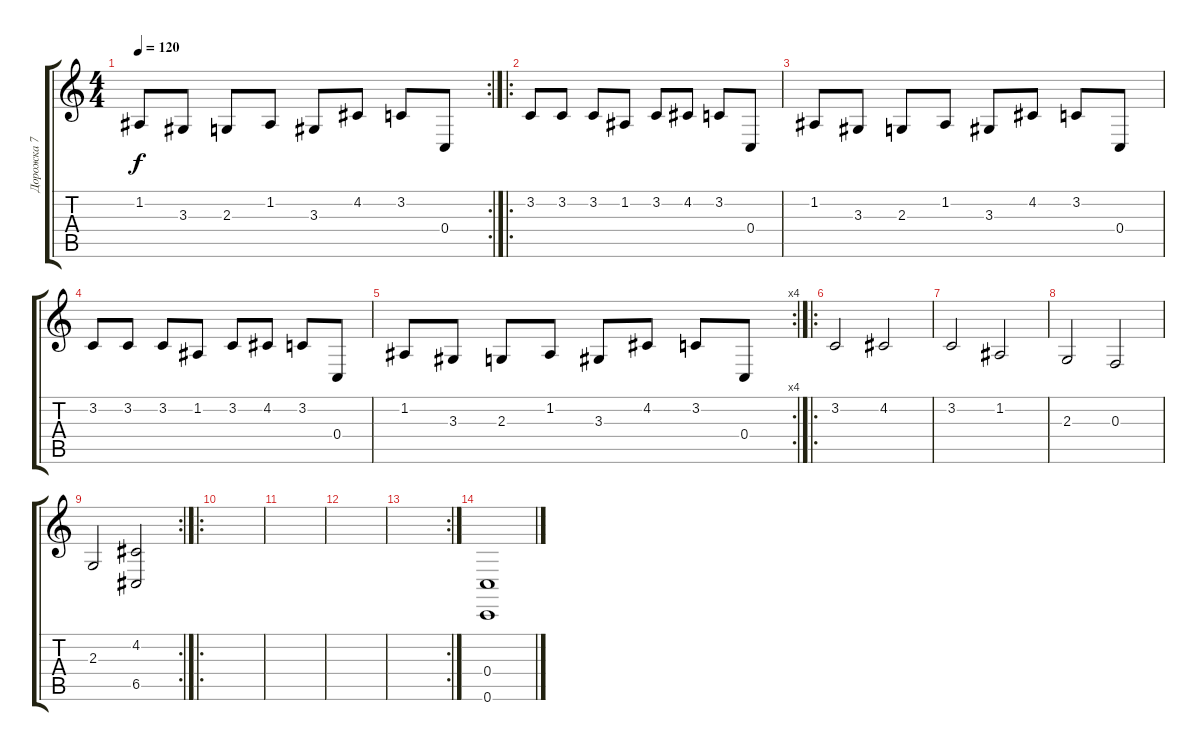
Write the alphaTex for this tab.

\track ("Дорожка 7" "Дорожка 7") {instrument lead2sawtooth}
\staff {score tabs}
\tuning (D4 A3 F3 C3 G2 C2) {hide}
\rc 2
\ts (4 4)
\tempo 120
\clef g2
\ks c
1.2.8{dy f} 3.3.8 2.3.8 1.2.8 3.3.8 4.2.8 3.2.8 0.4.8 |
\ro
3.2.8 3.2.8 3.2.8 1.2.8 3.2.8 4.2.8 3.2.8 0.4.8 |
1.2.8 3.3.8 2.3.8 1.2.8 3.3.8 4.2.8 3.2.8 0.4.8 |
3.2.8 3.2.8 3.2.8 1.2.8 3.2.8 4.2.8 3.2.8 0.4.8 |
\rc 4
1.2.8 3.3.8 2.3.8 1.2.8 3.3.8 4.2.8 3.2.8 0.4.8 |
\ro
3.2.2 4.2.2 |
3.2.2 1.2.2 |
2.3.2 0.3.2 |
\rc 2
2.3.2 (4.2 6.5).2 |
\ro
|
|
|
\rc 2
|
(0.4 0.6).1
